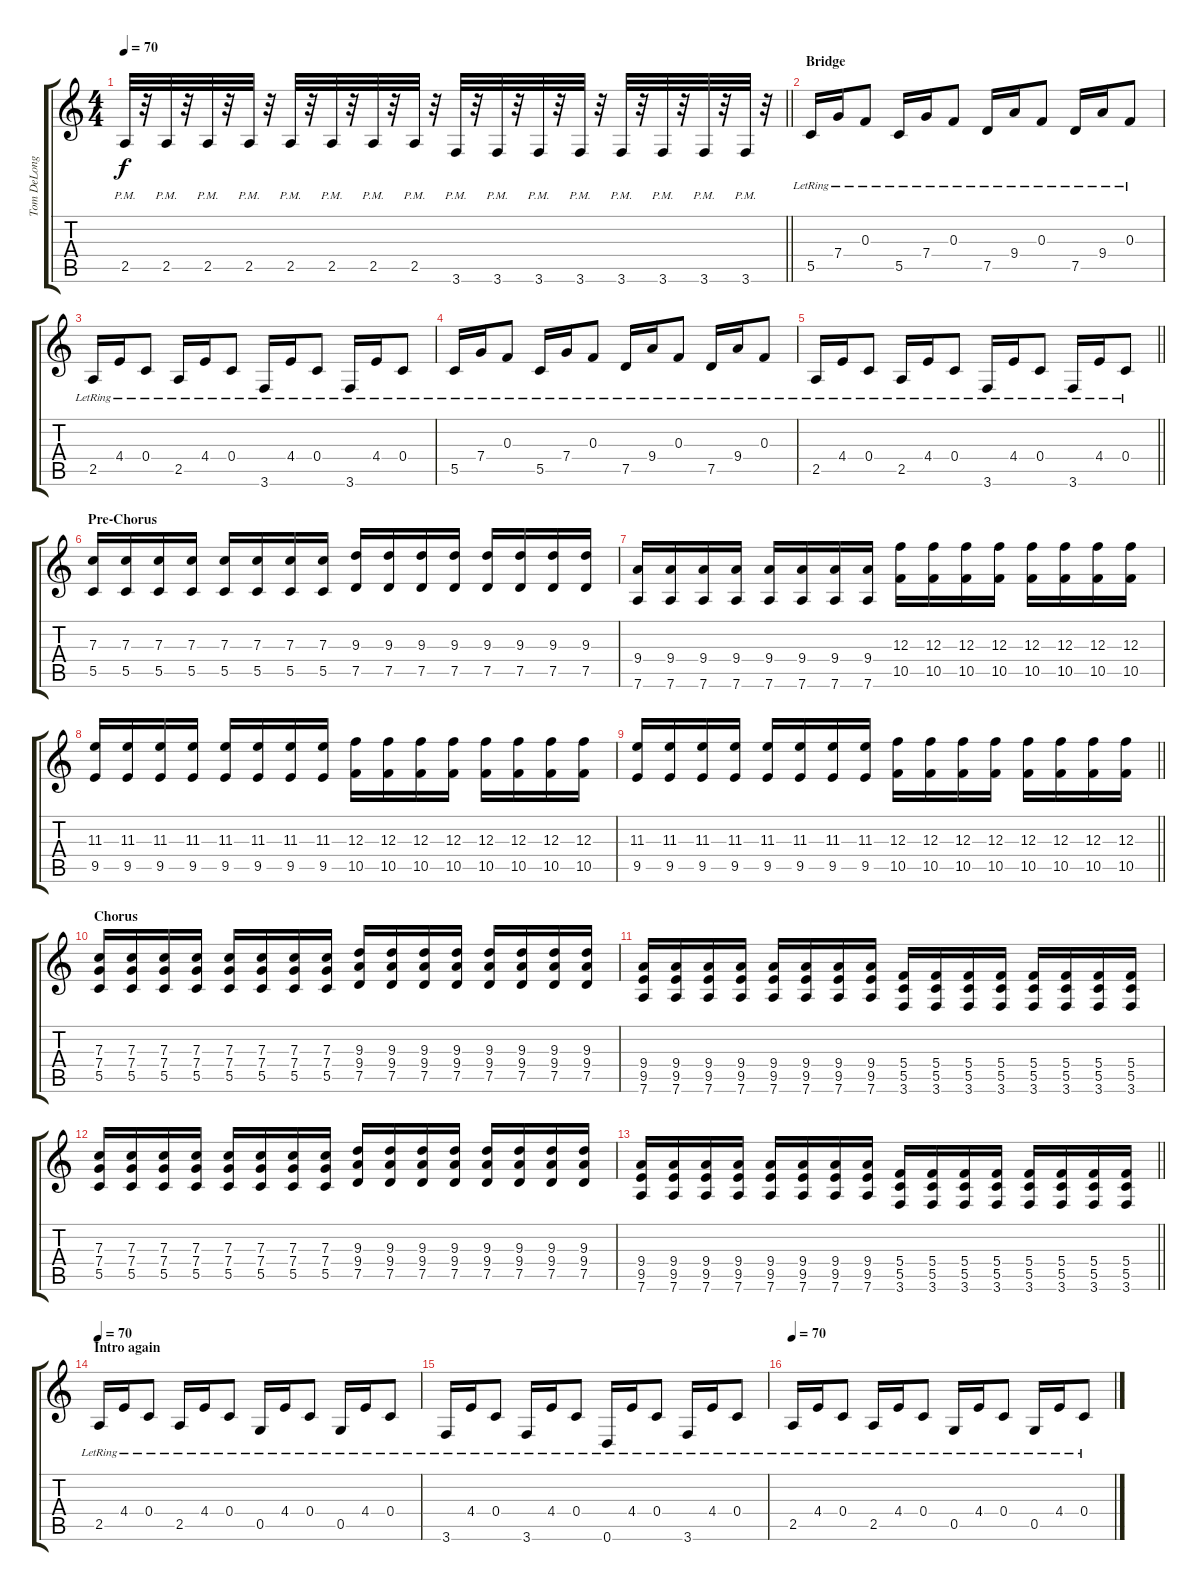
\track ("Tom DeLonge (Down 1 Step)" "Tom DeLong") {instrument distortionguitar}
\staff {score tabs}
\tuning (D4 A3 F3 C3 G2 D2) {hide}
\ts (4 4)
\tempo 70
\clef g2
\barLineRight lightlight
\ks c
2.5{pm}.32{dy f} r.32 2.5{pm}.32 r.32 2.5{pm}.32 r.32 2.5{pm}.32 r.32 2.5{pm}.32 r.32 2.5{pm}.32 r.32 2.5{pm}.32 r.32 2.5{pm}.32 r.32 3.6{pm}.32 r.32 3.6{pm}.32 r.32 3.6{pm}.32 r.32 3.6{pm}.32 r.32 3.6{pm}.32 r.32 3.6{pm}.32 r.32 3.6{pm}.32 r.32 3.6{pm}.32 r.32 |
\section ("" "Bridge")
5.5{lr}.16 7.4{lr}.16 0.3{lr}.8 5.5{lr}.16 7.4{lr}.16 0.3{lr}.8 7.5{lr}.16 9.4{lr}.16 0.3{lr}.8 7.5{lr}.16 9.4{lr}.16 0.3{lr}.8 |
2.5{lr}.16 4.4{lr}.16 0.4{lr}.8 2.5{lr}.16 4.4{lr}.16 0.4{lr}.8 3.6{lr}.16 4.4{lr}.16 0.4{lr}.8 3.6{lr}.16 4.4{lr}.16 0.4{lr}.8 |
5.5{lr}.16 7.4{lr}.16 0.3{lr}.8 5.5{lr}.16 7.4{lr}.16 0.3{lr}.8 7.5{lr}.16 9.4{lr}.16 0.3{lr}.8 7.5{lr}.16 9.4{lr}.16 0.3{lr}.8 |
\barLineRight lightlight
2.5{lr}.16 4.4{lr}.16 0.4{lr}.8 2.5{lr}.16 4.4{lr}.16 0.4{lr}.8 3.6{lr}.16 4.4{lr}.16 0.4{lr}.8 3.6{lr}.16 4.4{lr}.16 0.4{lr}.8 |
\section ("" "Pre-Chorus")
(7.3 5.5).16{instrument distortionguitar} (7.3 5.5).16 (7.3 5.5).16 (7.3 5.5).16 (7.3 5.5).16 (7.3 5.5).16 (7.3 5.5).16 (7.3 5.5).16 (9.3 7.5).16 (9.3 7.5).16 (9.3 7.5).16 (9.3 7.5).16 (9.3 7.5).16 (9.3 7.5).16 (9.3 7.5).16 (9.3 7.5).16 |
(9.4 7.6).16 (9.4 7.6).16 (9.4 7.6).16 (9.4 7.6).16 (9.4 7.6).16 (9.4 7.6).16 (9.4 7.6).16 (9.4 7.6).16 (12.3 10.5).16 (12.3 10.5).16 (12.3 10.5).16 (12.3 10.5).16 (12.3 10.5).16 (12.3 10.5).16 (12.3 10.5).16 (12.3 10.5).16 |
(11.3 9.5).16 (11.3 9.5).16 (11.3 9.5).16 (11.3 9.5).16 (11.3 9.5).16 (11.3 9.5).16 (11.3 9.5).16 (11.3 9.5).16 (12.3 10.5).16 (12.3 10.5).16 (12.3 10.5).16 (12.3 10.5).16 (12.3 10.5).16 (12.3 10.5).16 (12.3 10.5).16 (12.3 10.5).16 |
\barLineRight lightlight
(11.3 9.5).16 (11.3 9.5).16 (11.3 9.5).16 (11.3 9.5).16 (11.3 9.5).16 (11.3 9.5).16 (11.3 9.5).16 (11.3 9.5).16 (12.3 10.5).16 (12.3 10.5).16 (12.3 10.5).16 (12.3 10.5).16 (12.3 10.5).16 (12.3 10.5).16 (12.3 10.5).16 (12.3 10.5).16 |
\section ("" "Chorus")
(7.3 7.4 5.5).16 (7.3 7.4 5.5).16 (7.3 7.4 5.5).16 (7.3 7.4 5.5).16 (7.3 7.4 5.5).16 (7.3 7.4 5.5).16 (7.3 7.4 5.5).16 (7.3 7.4 5.5).16 (9.3 9.4 7.5).16 (9.3 9.4 7.5).16 (9.3 9.4 7.5).16 (9.3 9.4 7.5).16 (9.3 9.4 7.5).16 (9.3 9.4 7.5).16 (9.3 9.4 7.5).16 (9.3 9.4 7.5).16 |
(9.4 9.5 7.6).16 (9.4 9.5 7.6).16 (9.4 9.5 7.6).16 (9.4 9.5 7.6).16 (9.4 9.5 7.6).16 (9.4 9.5 7.6).16 (9.4 9.5 7.6).16 (9.4 9.5 7.6).16 (5.4 5.5 3.6).16 (5.4 5.5 3.6).16 (5.4 5.5 3.6).16 (5.4 5.5 3.6).16 (5.4 5.5 3.6).16 (5.4 5.5 3.6).16 (5.4 5.5 3.6).16 (5.4 5.5 3.6).16 |
(7.3 7.4 5.5).16 (7.3 7.4 5.5).16 (7.3 7.4 5.5).16 (7.3 7.4 5.5).16 (7.3 7.4 5.5).16 (7.3 7.4 5.5).16 (7.3 7.4 5.5).16 (7.3 7.4 5.5).16 (9.3 9.4 7.5).16 (9.3 9.4 7.5).16 (9.3 9.4 7.5).16 (9.3 9.4 7.5).16 (9.3 9.4 7.5).16 (9.3 9.4 7.5).16 (9.3 9.4 7.5).16 (9.3 9.4 7.5).16 |
\barLineRight lightlight
(9.4 9.5 7.6).16 (9.4 9.5 7.6).16 (9.4 9.5 7.6).16 (9.4 9.5 7.6).16 (9.4 9.5 7.6).16 (9.4 9.5 7.6).16 (9.4 9.5 7.6).16 (9.4 9.5 7.6).16 (5.4 5.5 3.6).16 (5.4 5.5 3.6).16 (5.4 5.5 3.6).16 (5.4 5.5 3.6).16 (5.4 5.5 3.6).16 (5.4 5.5 3.6).16 (5.4 5.5 3.6).16 (5.4 5.5 3.6).16 |
\section ("" "Intro again")
\tempo 70
2.5{lr}.16{volume 13 instrument electricguitarclean} 4.4{lr}.16 0.4{lr}.8 2.5{lr}.16 4.4{lr}.16 0.4{lr}.8 0.5{lr}.16 4.4{lr}.16 0.4{lr}.8 0.5{lr}.16 4.4{lr}.16 0.4{lr}.8 |
3.6{lr}.16 4.4{lr}.16 0.4{lr}.8 3.6{lr}.16 4.4{lr}.16 0.4{lr}.8 0.6{lr}.16 4.4{lr}.16 0.4{lr}.8 3.6{lr}.16 4.4{lr}.16 0.4{lr}.8 |
\tempo 70
2.5{lr}.16{volume 13 instrument electricguitarclean} 4.4{lr}.16 0.4{lr}.8 2.5{lr}.16 4.4{lr}.16 0.4{lr}.8 0.5{lr}.16 4.4{lr}.16 0.4{lr}.8 0.5{lr}.16 4.4{lr}.16 0.4{lr}.8
